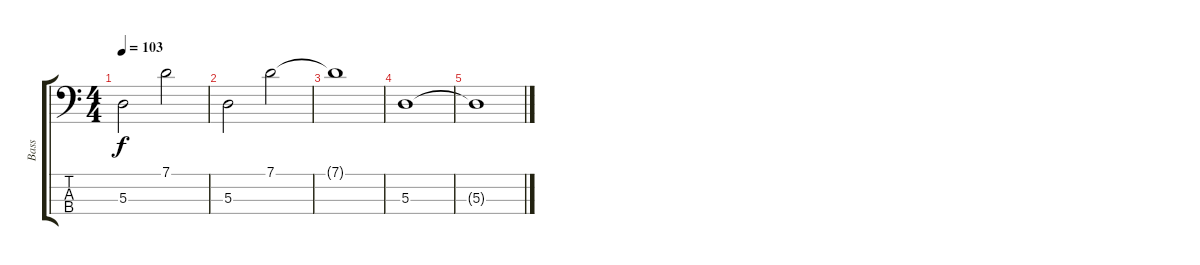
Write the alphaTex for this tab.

\track ("Bass" "Bass") {instrument electricbassfinger}
\staff {score tabs}
\tuning (G2 D2 A1 E1) {hide}
\ts (4 4)
\tempo 103
\clef f4
\ks c
5.3.2{dy f} 7.1.2 |
5.3.2 7.1.2 |
7.1{t}.1 |
5.3.1 |
5.3{t}.1
